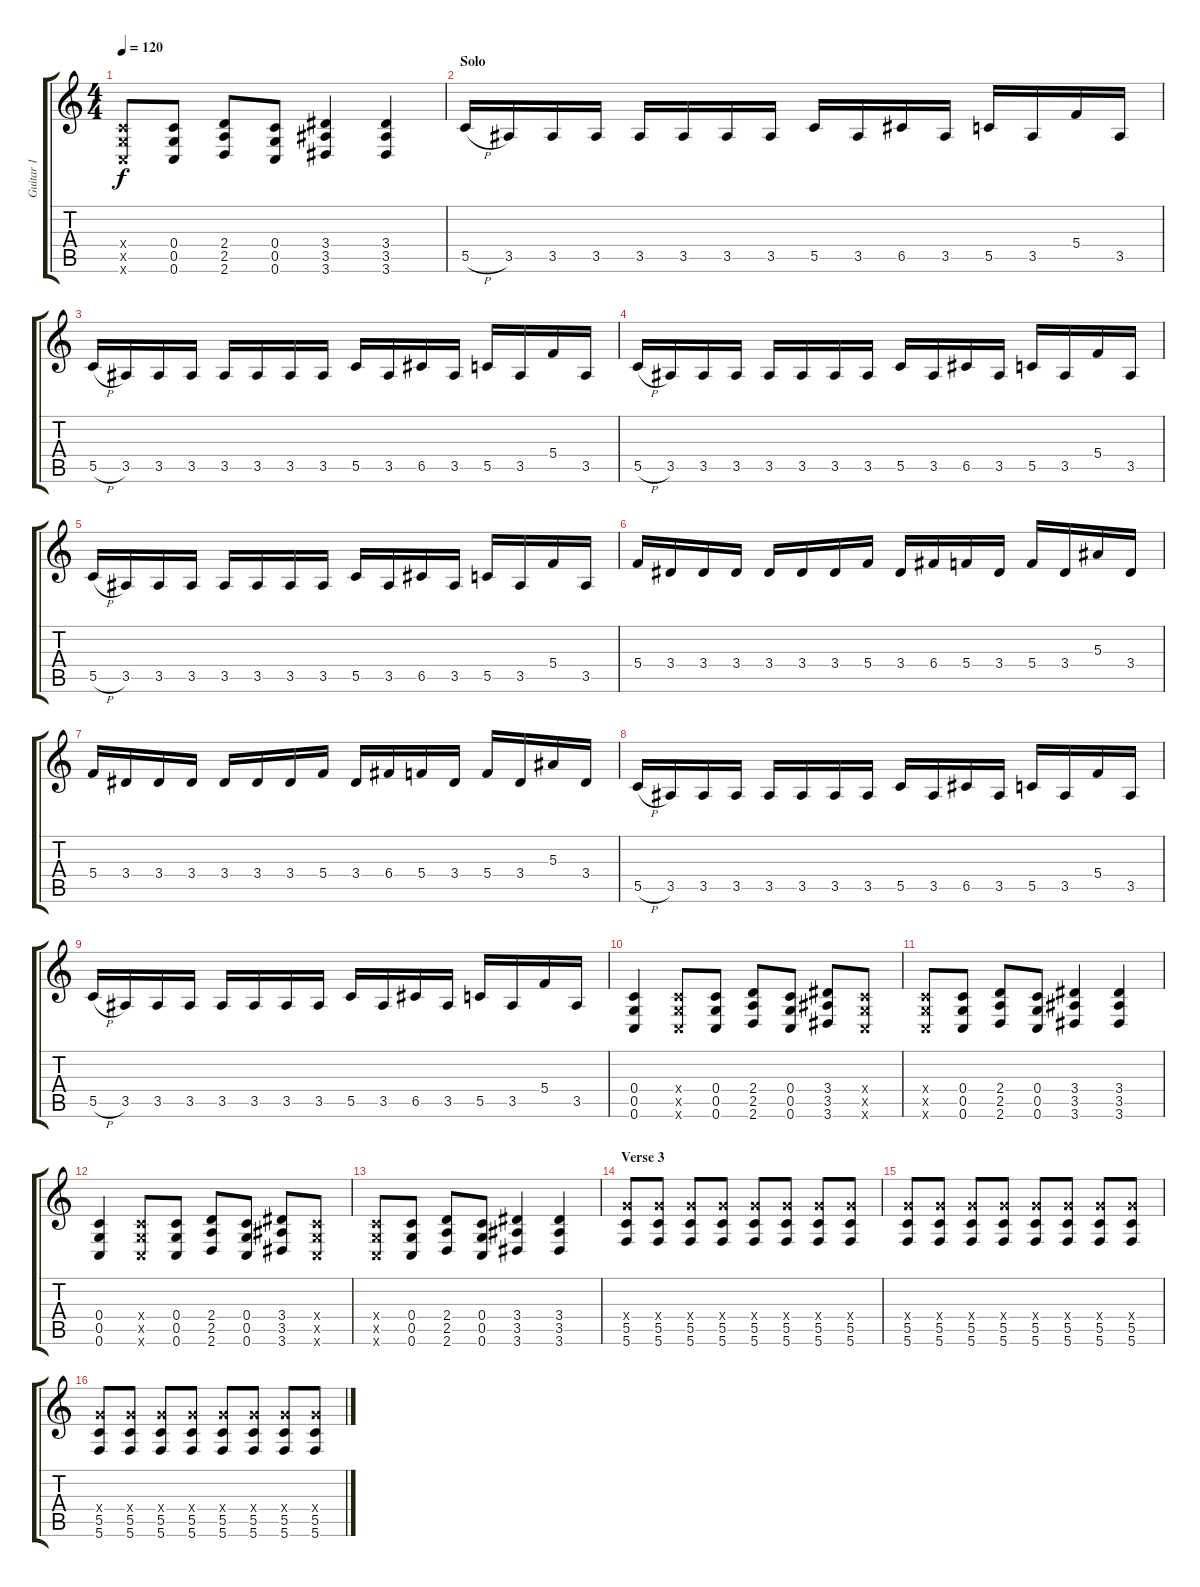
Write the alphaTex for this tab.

\track ("Guitar 1" "Guitar 1") {instrument distortionguitar}
\staff {score tabs}
\tuning (D4 A3 F3 C3 G2 C2) {hide}
\ts (4 4)
\tempo 120
\clef g2
\ks c
(0.4{x} 0.5{x} 0.6{x}).8{dy f} (0.4 0.5 0.6).8 (2.4 2.5 2.6).8 (0.4 0.5 0.6).8 (3.4 3.5 3.6).4 (3.4 3.5 3.6).4 |
\section ("" "Solo")
5.5{h}.16{volume 16} 3.5.16 3.5.16 3.5.16 3.5.16 3.5.16 3.5.16 3.5.16 5.5.16 3.5.16 6.5.16 3.5.16 5.5.16 3.5.16 5.4.16 3.5.16 |
5.5{h}.16 3.5.16 3.5.16 3.5.16 3.5.16 3.5.16 3.5.16 3.5.16 5.5.16 3.5.16 6.5.16 3.5.16 5.5.16 3.5.16 5.4.16 3.5.16 |
5.5{h}.16 3.5.16 3.5.16 3.5.16 3.5.16 3.5.16 3.5.16 3.5.16 5.5.16 3.5.16 6.5.16 3.5.16 5.5.16 3.5.16 5.4.16 3.5.16 |
5.5{h}.16 3.5.16 3.5.16 3.5.16 3.5.16 3.5.16 3.5.16 3.5.16 5.5.16 3.5.16 6.5.16 3.5.16 5.5.16 3.5.16 5.4.16 3.5.16 |
5.4.16 3.4.16 3.4.16 3.4.16 3.4.16 3.4.16 3.4.16 5.4.16 3.4.16 6.4.16 5.4.16 3.4.16 5.4.16 3.4.16 5.3.16 3.4.16 |
5.4.16 3.4.16 3.4.16 3.4.16 3.4.16 3.4.16 3.4.16 5.4.16 3.4.16 6.4.16 5.4.16 3.4.16 5.4.16 3.4.16 5.3.16 3.4.16 |
5.5{h}.16 3.5.16 3.5.16 3.5.16 3.5.16 3.5.16 3.5.16 3.5.16 5.5.16 3.5.16 6.5.16 3.5.16 5.5.16 3.5.16 5.4.16 3.5.16 |
5.5{h}.16 3.5.16 3.5.16 3.5.16 3.5.16 3.5.16 3.5.16 3.5.16 5.5.16 3.5.16 6.5.16 3.5.16 5.5.16 3.5.16 5.4.16 3.5.16 |
(0.4 0.5 0.6).4{volume 13} (0.4{x} 0.5{x} 0.6{x}).8 (0.4 0.5 0.6).8 (2.4 2.5 2.6).8 (0.4 0.5 0.6).8 (3.4 3.5 3.6).8 (0.4{x} 0.5{x} 0.6{x}).8 |
(0.4{x} 0.5{x} 0.6{x}).8 (0.4 0.5 0.6).8 (2.4 2.5 2.6).8 (0.4 0.5 0.6).8 (3.4 3.5 3.6).4 (3.4 3.5 3.6).4 |
(0.4 0.5 0.6).4 (0.4{x} 0.5{x} 0.6{x}).8 (0.4 0.5 0.6).8 (2.4 2.5 2.6).8 (0.4 0.5 0.6).8 (3.4 3.5 3.6).8 (0.4{x} 0.5{x} 0.6{x}).8 |
(0.4{x} 0.5{x} 0.6{x}).8 (0.4 0.5 0.6).8 (2.4 2.5 2.6).8 (0.4 0.5 0.6).8 (3.4 3.5 3.6).4 (3.4 3.5 3.6).4 |
\section ("" "Verse 3")
(7.4{x} 5.5 5.6).8 (7.4{x} 5.5 5.6).8 (7.4{x} 5.5 5.6).8 (7.4{x} 5.5 5.6).8 (7.4{x} 5.5 5.6).8 (7.4{x} 5.5 5.6).8 (7.4{x} 5.5 5.6).8 (7.4{x} 5.5 5.6).8 |
(7.4{x} 5.5 5.6).8 (7.4{x} 5.5 5.6).8 (7.4{x} 5.5 5.6).8 (7.4{x} 5.5 5.6).8 (7.4{x} 5.5 5.6).8 (7.4{x} 5.5 5.6).8 (7.4{x} 5.5 5.6).8 (7.4{x} 5.5 5.6).8 |
(7.4{x} 5.5 5.6).8 (7.4{x} 5.5 5.6).8 (7.4{x} 5.5 5.6).8 (7.4{x} 5.5 5.6).8 (7.4{x} 5.5 5.6).8 (7.4{x} 5.5 5.6).8 (7.4{x} 5.5 5.6).8 (7.4{x} 5.5 5.6).8
